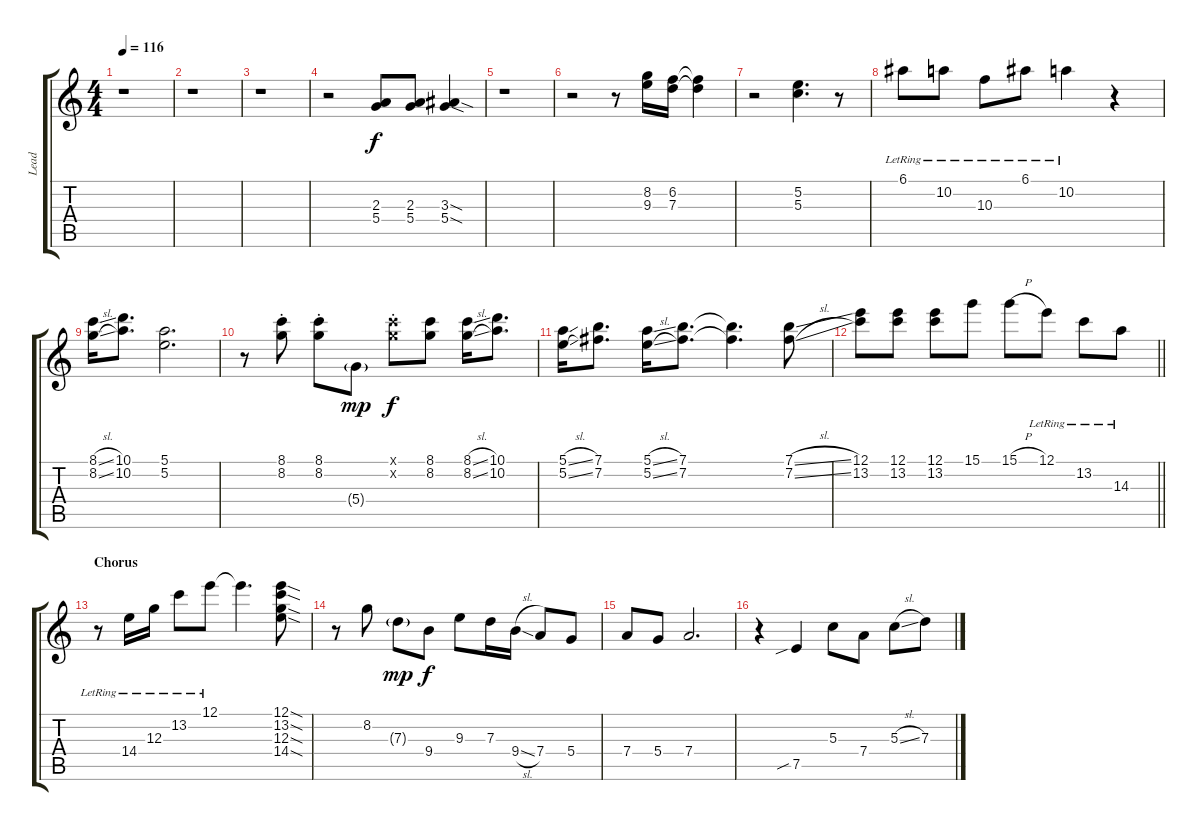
\track ("Lead" "Lead") {instrument electricguitarclean}
\staff {score tabs}
\tuning (E4 B3 G3 D3 A2 E2) {hide}
\ts (4 4)
\tempo 116
\clef g2
\ks c
r.1{dy f} |
r.1 |
r.1 |
r.2 (2.3 5.4).8 (2.3 5.4).8 (3.3{sod} 5.4{sod}).4 |
r.1 |
r.2 r.8 (8.2 9.3).16 (6.2 7.3).16 (6.2{t} 7.3{t}).4 |
r.2 (5.2 5.3).4{d} r.8 |
6.1{lr}.8 10.2{lr}.8 10.3{lr}.8 6.1{lr}.8 10.2{lr}.4 r.4 |
(8.1{sl} 8.2{sl}).16 (10.1 10.2).8{d} (5.1 5.2).2{d} |
r.8 (8.1{st} 8.2{st}).8 (8.1{st} 8.2{st}).8 5.4{g}.8{dy mp} (8.1{st x} 8.2{st x}).8{dy f} (8.1 8.2).8 (8.1{sl} 8.2{sl}).16 (10.1 10.2).8{d} |
(5.1{sl} 5.2{sl}).16 (7.1 7.2).8{d} (5.1{sl} 5.2{sl}).16 (7.1 7.2).8{d} (7.1{t} 7.2{t}).4{d} (7.1{sl} 7.2{sl}).8 |
\barLineRight lightlight
(12.1 13.2).8 (12.1 13.2).8 (12.1 13.2).8 15.1.8 15.1{h}.8 12.1{lr}.8 13.2{lr}.8 14.3{lr}.8 |
\section ("" "Chorus")
r.8 14.4{lr}.16 12.3{lr}.16 13.2{lr}.8 12.1{lr}.8 12.1{t}.4{d} (12.1{sod} 13.2{sod} 12.3{sod} 14.4{sod}).8 |
r.8 8.2.8 7.3{g}.8{dy mp} 9.4.8{dy f} 9.3.8 7.3.16 9.4{sl}.16 7.4.8 5.4.8 |
7.4.8 5.4.8 7.4.2{d} |
r.4 7.5{sib}.4 5.3.8 7.4.8 5.3{sl}.8 7.3.8
